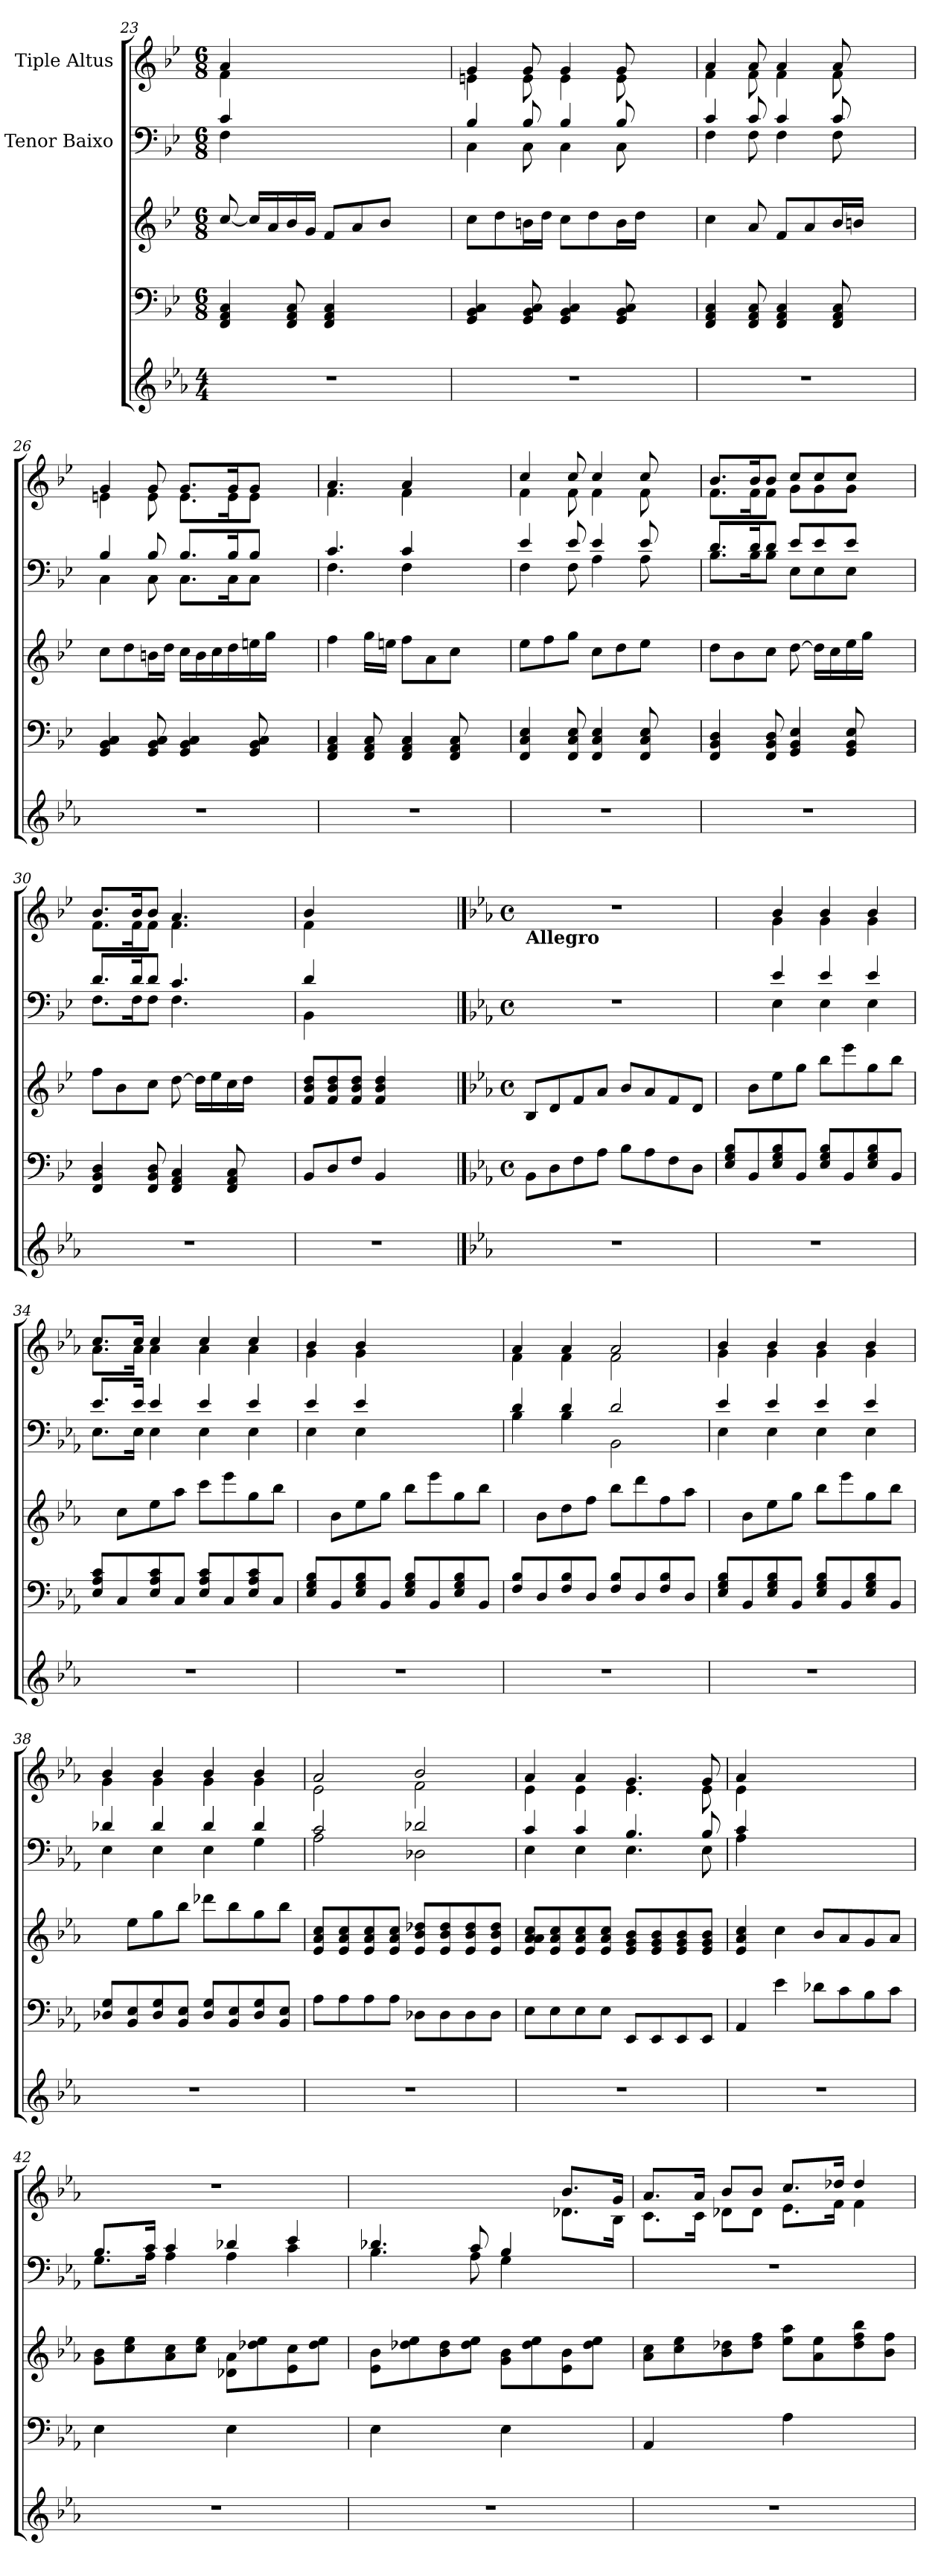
**kern	**kern	**kern	**kern	**kern
*part5	*part4	*part3	*part2	*part1
*staff5	*staff4	*staff3	*staff2	*staff1
*	*	*	*I"Tenor Baixo	*I"Tiple Altus
*clefG2	*clefF4	*clefG2	*clefF4	*clefG2
*k[b-e-a-]	*k[b-e-]	*k[b-e-]	*k[b-e-]	*k[b-e-]
*E-:	*B-:	*B-:	*B-:	*B-:
*M4/4	*M6/8	*M6/8	*M6/8	*M6/8
=23	=23	=23	=23	=23
*	*	*	*^	*^
1r	4FF/ 4AA/ 4C/	[<8cc/	4c/	4F\	4a/	4f\
.	.	16cc/LL]	.	.	.	.
.	.	16a/	.	.	.	.
.	8FF/ 8AA/ 8C/	16b-/	2.ryy	2.ryy	2.ryy	2.ryy
.	.	16g/JJ	.	.	.	.
.	4FF/ 4AA/ 4C/	8f/L	.	.	.	.
.	.	8a/	.	.	.	.
.	4.ryy	8b-/J	.	.	.	.
.	.	4ryy	.	.	.	.
=24	=24	=24	=24	=24	=24	=24
1r	4GG/ 4BB-/ 4C/	8cc\L	4B-/	4C\	4g/	4en\
.	.	8dd\	.	.	.	.
.	8GG/ 8BB-/ 8C/	16bn\L	8B-/	8C\	8g/	8e\
.	.	16dd\JJ	.	.	.	.
.	4GG/ 4BB-/ 4C/	8cc\L	4B-/	4C\	4g/	4e\
.	.	8dd\	.	.	.	.
.	8GG/ 8BB-/ 8C/	16b\L	8B-/	8C\	8g/	8e\
.	.	16dd\JJ	.	.	.	.
.	4ryy	4ryy	4ryy	4ryy	4ryy	4ryy
=25	=25	=25	=25	=25	=25	=25
1r	4FF/ 4AA/ 4C/	4cc\	4c/	4F\	4a/	4f\
.	8FF/ 8AA/ 8C/	8a/	8c/	8F\	8a/	8f\
.	4FF/ 4AA/ 4C/	8f/L	4c/	4F\	4a/	4f\
.	.	8a/	.	.	.	.
.	8FF/ 8AA/ 8C/	16b-/L	8c/	8F\	8a/	8f\
.	.	16bn/JJ	.	.	.	.
.	4ryy	4ryy	4ryy	4ryy	4ryy	4ryy
!!LO:LB:g=z	!!
=26	=26	=26	=26	=26	=26	=26
1r	4GG/ 4BB-/ 4C/	8cc\L	4B-/	4C\	4g/	4en\
.	.	8dd\	.	.	.	.
.	8GG/ 8BB-/ 8C/	16bn\L	8B-/	8C\	8g/	8e\
.	.	16dd\JJ	.	.	.	.
.	4GG/ 4BB-/ 4C/	16cc\LL	8.B-/L	8.C\L	8.g/L	8.e\L
.	.	16b\	.	.	.	.
.	.	16cc\	.	.	.	.
.	.	16dd\	16B-/k	16C\k	16g/k	16e\k
.	8GG/ 8BB-/ 8C/	16een\	8B-/J	8C\J	8g/J	8e\J
.	.	16gg\JJ	.	.	.	.
.	4ryy	4ryy	4ryy	4ryy	4ryy	4ryy
=27	=27	=27	=27	=27	=27	=27
1r	4FF/ 4AA/ 4C/	4ff\	4.c/	4.F\	4.a/	4.f\
.	8FF/ 8AA/ 8C/	16gg\LL	.	.	.	.
.	.	16een\JJ	.	.	.	.
.	4FF/ 4AA/ 4C/	8ff\L	4c/	4F\	4a/	4f\
.	.	8a\	.	.	.	.
.	8FF/ 8AA/ 8C/	8cc\J	4.ryy	4.ryy	4.ryy	4.ryy
.	4ryy	4ryy	.	.	.	.
=28	=28	=28	=28	=28	=28	=28
1r	4FF/ 4C/ 4E-/	8ee-\L	4e-/	4F\	4cc/	4f\
.	.	8ff\	.	.	.	.
.	8FF/ 8C/ 8E-/	8gg\J	8e-/	8F\	8cc/	8f\
.	4FF/ 4C/ 4E-/	8cc\L	4e-/	4A\	4cc/	4f\
.	.	8dd\	.	.	.	.
.	8FF/ 8C/ 8E-/	8ee-\J	8e-/	8A\	8cc/	8f\
.	4ryy	4ryy	4ryy	4ryy	4ryy	4ryy
=29	=29	=29	=29	=29	=29	=29
1r	4FF/ 4BB-/ 4D/	8dd\L	8.d/L	8.B-\L	8.b-/L	8.f\L
.	.	8b-\	.	.	.	.
.	.	.	16d/k	16B-\k	16b-/k	16f\k
.	8FF/ 8BB-/ 8D/	8cc\J	8d/J	8B-\J	8b-/J	8f\J
.	4GG/ 4BB-/ 4E-/	[>8dd\	8e-/L	8E-\L	8cc/L	8g\L
.	.	16dd\LL]	8e-/	8E-\	8cc/	8g\
.	.	16cc\	.	.	.	.
.	8GG/ 8BB-/ 8E-/	16ee-\	8e-/J	8E-\J	8cc/J	8g\J
.	.	16gg\JJ	.	.	.	.
.	4ryy	4ryy	4ryy	4ryy	4ryy	4ryy
!!LO:PB:g=z	!!
=30	=30	=30	=30	=30	=30	=30
1r	4FF/ 4BB-/ 4D/	8ff\L	8.d/L	8.F\L	8.b-/L	8.f\L
.	.	8b-\	.	.	.	.
.	.	.	16d/k	16F\k	16b-/k	16f\k
.	8FF/ 8BB-/ 8D/	8cc\J	8d/J	8F\J	8b-/J	8f\J
.	4FF/ 4AA/ 4C/	[>8dd\	4.c/	4.F\	4.a/	4.f\
.	.	16dd\LL]	.	.	.	.
.	.	16ee-\	.	.	.	.
.	8FF/ 8AA/ 8C/	16cc\	.	.	.	.
.	.	16dd\JJ	.	.	.	.
.	4ryy	4ryy	4ryy	4ryy	4ryy	4ryy
=31	=31	=31	=31	=31	=31	=31
*	*	*	*	*	*MM130	*
1r	8BB-/L	8f/ 8b-/ 8dd/L	4d/	4BB-\	4b-/	4f\
.	8D/	8f/ 8b-/ 8dd/	.	.	.	.
.	8F/J	8f/ 8b-/ 8dd/J	2.ryy	2.ryy	2.ryy	2.ryy
.	4BB-/	4f/ 4b-/ 4dd/	.	.	.	.
.	4.ryy	4.ryy	.	.	.	.
*	*	*	*v	*v	*	*
*	*	*	*	*v	*v
==32	==32	==32	==32	==32
*	*k[b-e-a-]	*k[b-e-a-]	*k[b-e-a-]	*k[b-e-a-]
*	*E-:	*E-:	*E-:	*E-:
*	*M4/4	*M4/4	*M4/4	*M4/4
*	*met(c)	*met(c)	*met(c)	*met(c)
!	!	!	!	!LO:TX:b:B:t=Allegro
1r	8BB-\L	8B-/L	1r	1r
.	8D\	8d/	.	.
.	8F\	8f/	.	.
.	8A-\J	8a-/J	.	.
.	8B-\L	8b-/L	.	.
.	8A-\	8a-/	.	.
.	8F\	8f/	.	.
.	8D\J	8d/J	.	.
=33	=33	=33	=33	=33
*	*	*	*^	*^
1r	8E-/ 8G/ 8B-/L	8ryy	4ryy	4ryy	4ryy	4ryy
.	8BB-/	8b-\L	.	.	.	.
.	8E-/ 8G/ 8B-/	8ee-\	4e-/	4E-\	4b-/	4g\
.	8BB-/J	8gg\J	.	.	.	.
.	8E-/ 8G/ 8B-/L	8bb-\L	4e-/	4E-\	4b-/	4g\
.	8BB-/	8eee-\	.	.	.	.
.	8E-/ 8G/ 8B-/	8gg\	4e-/	4E-\	4b-/	4g\
.	8BB-/J	8bb-\J	.	.	.	.
!!LO:LB:g=z	!!
=34	=34	=34	=34	=34	=34	=34
1r	8E-/ 8A-/ 8c/L	8ryy	8.e-/L	8.E-\L	8.cc/L	8.a-\L
.	8C/	8cc\L	.	.	.	.
.	.	.	16e-/Jk	16E-\Jk	16cc/Jk	16a-\Jk
.	8E-/ 8A-/ 8c/	8ee-\	4e-/	4E-\	4cc/	4a-\
.	8C/J	8aa-\J	.	.	.	.
.	8E-/ 8A-/ 8c/L	8ccc\L	4e-/	4E-\	4cc/	4a-\
.	8C/	8eee-\	.	.	.	.
.	8E-/ 8A-/ 8c/	8gg\	4e-/	4E-\	4cc/	4a-\
.	8C/J	8bb-\J	.	.	.	.
=35	=35	=35	=35	=35	=35	=35
1r	8E-/ 8G/ 8B-/L	8ryy	4e-/	4E-\	4b-/	4g\
.	8BB-/	8b-\L	.	.	.	.
.	8E-/ 8G/ 8B-/	8ee-\	4e-/	4E-\	4b-/	4g\
.	8BB-/J	8gg\J	.	.	.	.
.	8E-/ 8G/ 8B-/L	8bb-\L	2ryy	2ryy	2ryy	2ryy
.	8BB-/	8eee-\	.	.	.	.
.	8E-/ 8G/ 8B-/	8gg\	.	.	.	.
.	8BB-/J	8bb-\J	.	.	.	.
=36	=36	=36	=36	=36	=36	=36
1r	8F/ 8B-/L	8ryy	4d/	4B-\	4a-/	4f\
.	8D/	8b-\L	.	.	.	.
.	8F/ 8B-/	8dd\	4d/	4B-\	4a-/	4f\
.	8D/J	8ff\J	.	.	.	.
.	8F/ 8B-/L	8bb-\L	2d/	2BB-\	2a-/	2f\
.	8D/	8ddd\	.	.	.	.
.	8F/ 8B-/	8ff\	.	.	.	.
.	8D/J	8aa-\J	.	.	.	.
=37	=37	=37	=37	=37	=37	=37
1r	8E-/ 8G/ 8B-/L	8ryy	4e-/	4E-\	4b-/	4g\
.	8BB-/	8b-\L	.	.	.	.
.	8E-/ 8G/ 8B-/	8ee-\	4e-/	4E-\	4b-/	4g\
.	8BB-/J	8gg\J	.	.	.	.
.	8E-/ 8G/ 8B-/L	8bb-\L	4e-/	4E-\	4b-/	4g\
.	8BB-/	8eee-\	.	.	.	.
.	8E-/ 8G/ 8B-/	8gg\	4e-/	4E-\	4b-/	4g\
.	8BB-/J	8bb-\J	.	.	.	.
!!LO:LB:g=z	!!
=38	=38	=38	=38	=38	=38	=38
1r	8D-X/ 8G/L	8ryy	4d-X/	4E-\	4b-/	4g\
.	8BB-/ 8E-/	8ee-\L	.	.	.	.
.	8D-/ 8G/	8gg\	4d-/	4E-\	4b-/	4g\
.	8BB-/ 8E-/J	8bb-\J	.	.	.	.
.	8D-/ 8G/L	8ddd-X\L	4d-/	4E-\	4b-/	4g\
.	8BB-/ 8E-/	8bb-\	.	.	.	.
.	8D-/ 8G/	8gg\	4d-/	4G\	4b-/	4g\
.	8BB-/ 8E-/J	8bb-\J	.	.	.	.
=39	=39	=39	=39	=39	=39	=39
1r	8A-\L	8e-/ 8a-/ 8cc/L	2c/	2A-\	2a-/	2e-\
.	8A-\	8e-/ 8a-/ 8cc/	.	.	.	.
.	8A-\	8e-/ 8a-/ 8cc/	.	.	.	.
.	8A-\J	8e-/ 8a-/ 8cc/J	.	.	.	.
.	8D-X\L	8e-/ 8b-/ 8dd-X/L	2d-X/	2D-X\	2b-/	2f\
.	8D-\	8e-/ 8b-/ 8dd-/	.	.	.	.
.	8D-\	8e-/ 8b-/ 8dd-/	.	.	.	.
.	8D-\J	8e-/ 8b-/ 8dd-/J	.	.	.	.
=40	=40	=40	=40	=40	=40	=40
1r	8E-\L	8e-/ 8a-/ 8a-/ 8cc/L	4c/	4E-\	4a-/	4e-\
.	8E-\	8e-/ 8a-/ 8cc/	.	.	.	.
.	8E-\	8e-/ 8a-/ 8cc/	4c/	4E-\	4a-/	4e-\
.	8E-\J	8e-/ 8a-/ 8cc/J	.	.	.	.
.	8EE-/L	8e-/ 8g/ 8b-/L	4.B-/	4.E-\	4.g/	4.e-\
.	8EE-/	8e-/ 8g/ 8b-/	.	.	.	.
.	8EE-/	8e-/ 8g/ 8b-/	.	.	.	.
.	8EE-/J	8e-/ 8g/ 8b-/J	8B-/	8E-\	8g/	8e-\
=41	=41	=41	=41	=41	=41	=41
1r	4AA-/	4e-/ 4a-/ 4cc/	4c/	4A-\	4a-/	4e-\
.	4e-\	4cc\	2.ryy	2.ryy	2.ryy	2.ryy
.	8d-X\L	8b-/L	.	.	.	.
.	8c\	8a-/	.	.	.	.
.	8B-\	8g/	.	.	.	.
.	8c\J	8a-/J	.	.	.	.
*	*	*	*	*	*v	*v
!!LO:PB:g=z
=42	=42	=42	=42	=42	=42
1r	4E-\	8g\ 8b-\L	8.B-/L	8.G\L	1r
.	.	8cc\ 8ee-\	.	.	.
.	.	.	16c/Jk	16A-\Jk	.
.	4ryy	8a-\ 8cc\	4c/	4A-\	.
.	.	8cc\ 8ee-\J	.	.	.
.	4E-\	8d-X\ 8a-\L	4d-X/	4A-\	.
.	.	8dd-X\ 8ee-\	.	.	.
.	4ryy	8e-\ 8cc\	4e-/	4c\	.
.	.	8dd-\ 8ee-\J	.	.	.
=43	=43	=43	=43	=43	=43
*	*	*	*	*	*^
1r	4E-\	8e-\ 8b-\L	4.d-X/	4.B-\	2.ryy	2.ryy
.	.	8dd-X\ 8ee-\	.	.	.	.
.	4ryy	8b-\ 8dd-\	.	.	.	.
.	.	8dd-\ 8ee-\J	8c/	8A-\	.	.
.	4E-\	8g\ 8b-\L	4B-/	4G\	.	.
.	.	8dd-\ 8ee-\	.	.	.	.
.	4ryy	8e-\ 8b-\	4ryy	4ryy	8.b-/L	8.d-X\L
.	.	8dd-\ 8ee-\J	.	.	.	.
.	.	.	.	.	16g/Jk	16B-\Jk
*	*	*	*v	*v	*	*
=44	=44	=44	=44	=44	=44
1r	4AA-/	8a-\ 8cc\L	1r	8.a-/L	8.c\L
.	.	8cc\ 8ee-\	.	.	.
.	.	.	.	16a-/Jk	16c\Jk
.	4ryy	8b-\ 8dd-X\	.	8b-/L	8d-X\L
.	.	8dd-\ 8ff\J	.	8b-/J	8d-\J
.	4A-\	8ee-\ 8aa-\L	.	8.cc/L	8.e-\L
.	.	8a-\ 8ee-\	.	.	.
.	.	.	.	16dd-X/Jk	16f\Jk
.	4ryy	8dd-\ 8ff\ 8bb-\	.	4dd-/	4f\
.	.	8b-\ 8ff\J	.	.	.
*	*	*	*	*v	*v
=	=	=	=	=
*-	*-	*-	*-	*-
